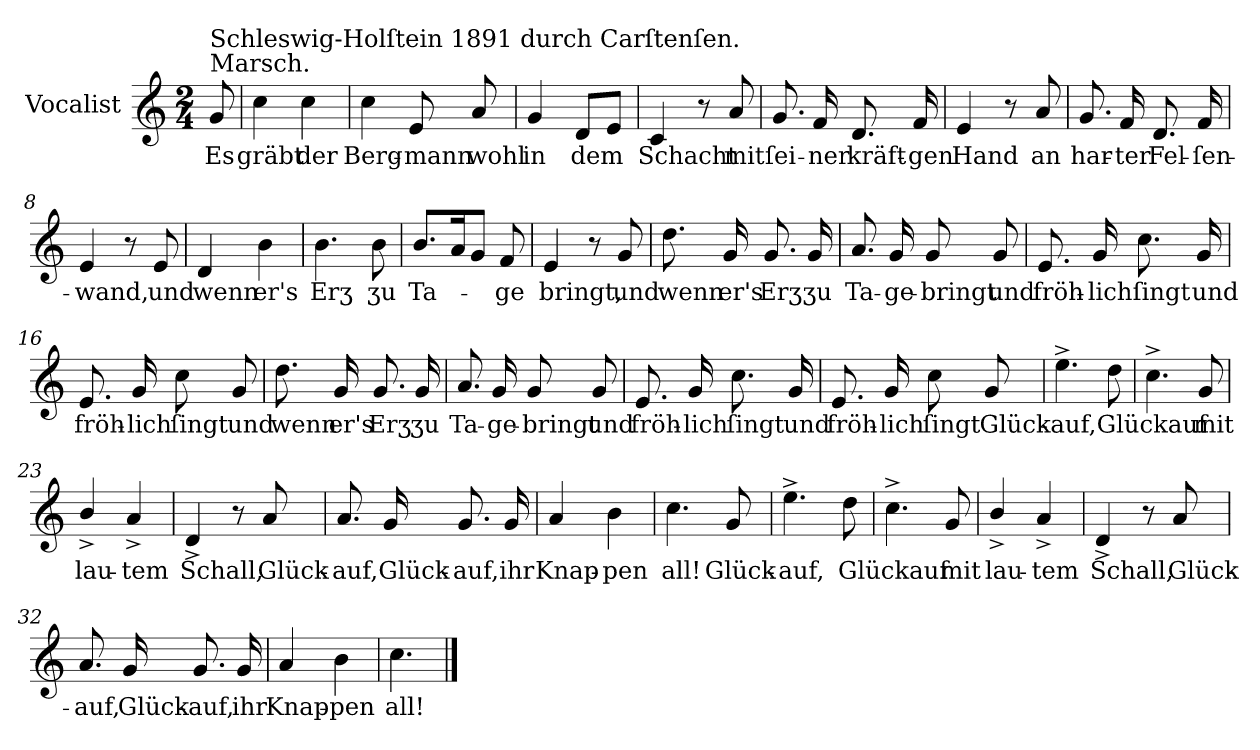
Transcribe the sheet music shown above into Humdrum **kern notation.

**kern	**text
*part1	*part1
*staff1	*staff1
*I"Vocalist	*
*k[]	*
*C:	*
*M2/4	*
=	=
!LO:TX:a:t=Marsch.	!
!LO:TX:a:t=Schleswig-Holſtein 1891 durch Carſtenſen.	!
8g	Es
=1	=1
4cc	gräbt
4cc	der
=2	=2
4cc	Berg-
8e	-mann
8a	wohl
=3	=3
4g	in
8dL	dem
8eJ	.
=4	=4
4c	Schacht
8r	.
8a	mit
=5	=5
8.g	ſei-
16f	-ner
8.d	kräft-
16f	-gen
=6	=6
4e	Hand
8r	.
8a	an
=7	=7
8.g	har-
16f	-ter
8.d	Fel-
16f	-ſen-
=8	=8
4e	-wand,
8r	.
8e	und
=9	=9
4d	wenn
4b	er's
=10	=10
4.b	Erʒ
8b	ʒu
=11	=11
8.bL	Ta-
16aK	.
8gJ	.
8f	-ge
=12	=12
4e	bringt,
8r	.
8g	und
=13	=13
8.dd	wenn
16g	er's
8.g	Erʒ
16g	ʒu
=14	=14
8.a	Ta-
16g	-ge-
8g	-bringt
8g	und
=15	=15
8.e	fröh-
16g	-lich
8.cc	ſingt
16g	und
=16	=16
8.e	fröh-
16g	-lich
8cc	ſingt
8g	und
=17	=17
8.dd	wenn
16g	er's
8.g	Erʒ
16g	ʒu
=18	=18
8.a	Ta-
16g	-ge-
8g	-bringt
8g	und
=19	=19
8.e	fröh-
16g	-lich
8.cc	ſingt
16g	und
=20	=20
8.e	fröh-
16g	-lich
8cc	ſingt
8g	Glück-
=21	=21
4.ee^	-auf,
8dd	Glückauf
=22	=22
4.cc^	.
8g	mit
=23	=23
4b^/	lau-
4a^	-tem
=24	=24
4d^	Schall,
8r	.
8a	Glück-
=25	=25
8.a	-auf,
16g	Glück-
8.g	-auf,
16g	ihr
=26	=26
4a	Knap-
4b	-pen
=27	=27
4.cc	all!
8g	Glück-
=28	=28
4.ee^	-auf,
8dd	Glückauf
=29	=29
4.cc^	.
8g	mit
=30	=30
4b^/	lau-
4a^	-tem
=31	=31
4d^	Schall,
8r	.
8a	Glück-
=32	=32
8.a	-auf,
16g	Glück-
8.g	-auf,
16g	ihr
=33	=33
4a	Knap-
4b	-pen
=34	=34
4.cc	all!
==	==
*-	*-
